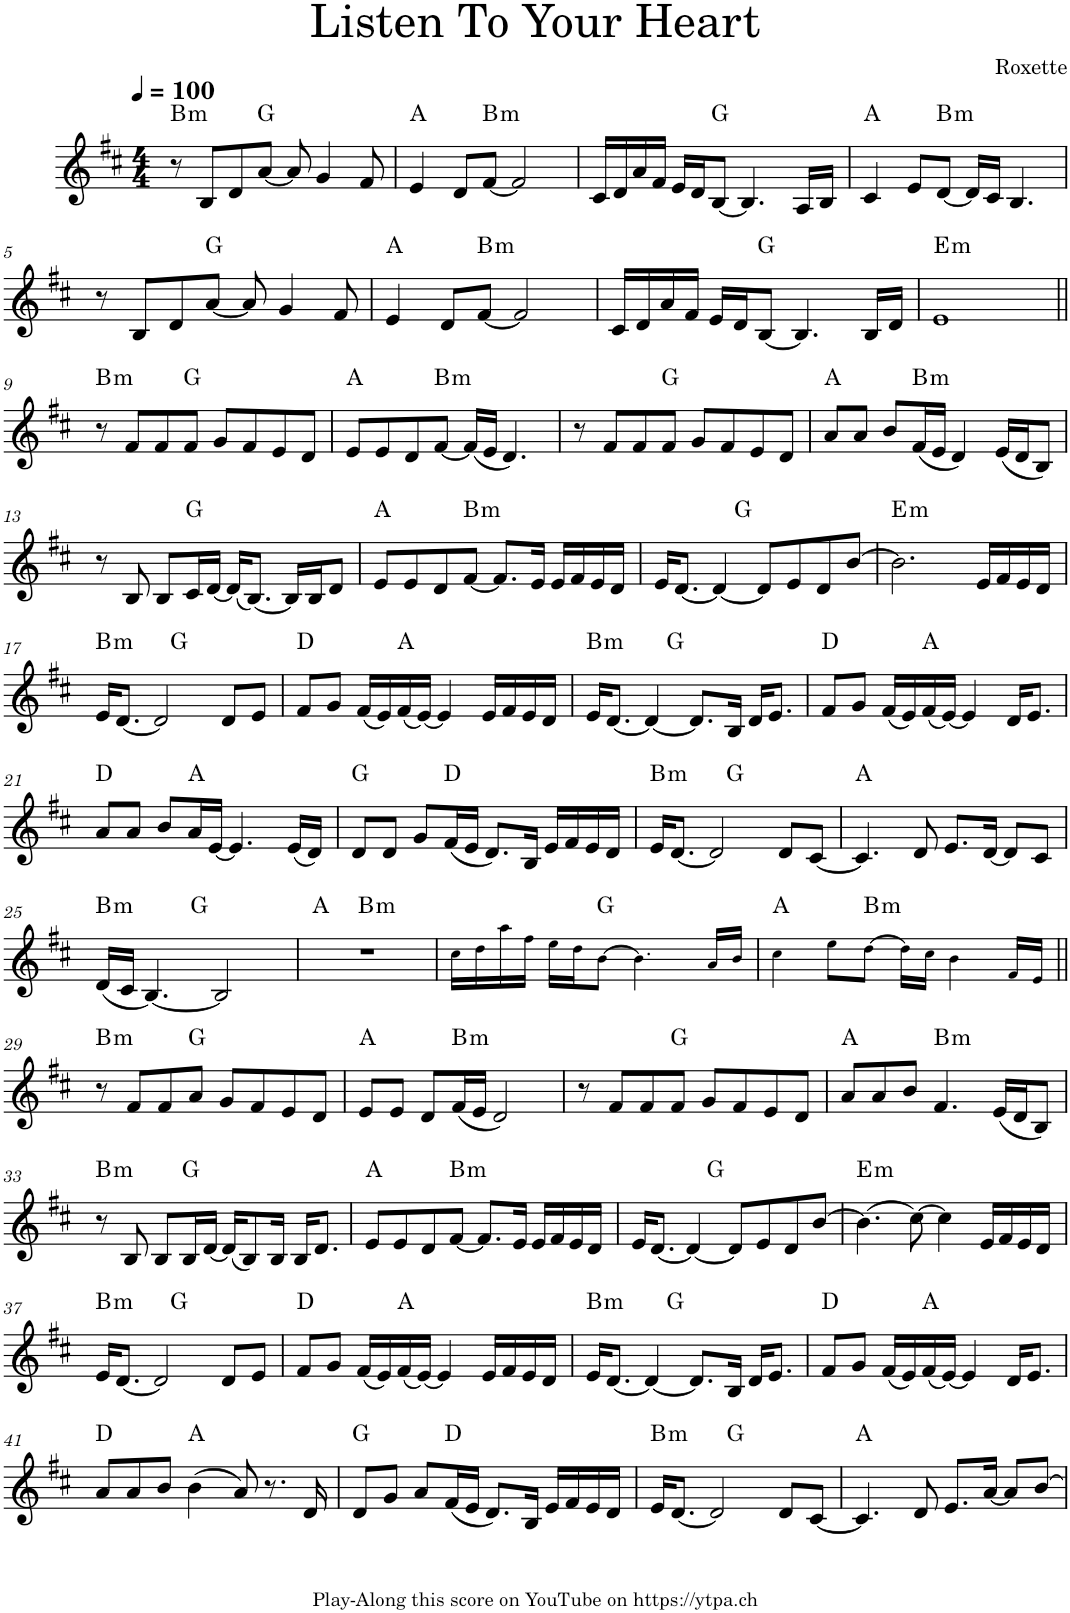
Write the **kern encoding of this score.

**kern	**harte
*part1	*part1
*staff1	*
*I"Piano	*
*I'Pno.	*
*clefG2	*
*k[f#c#]	*
*M4/4	*
*MM100	*
=1	=1
!	!LO:H:kt=m
8r	B:min
8B/L	.
8d/	.
[8a/J	G:maj
8a/]	.
4g/	.
8f#/	.
=2	=2
4e/	A:maj
8d/L	.
!	!LO:H:kt=m
[8f#/J	B:min
2f#/]	.
=3	=3
16c#/LL	.
16d/	.
16a/	.
16f#/JJ	.
16e/LL	.
16d/J	.
[8B/J	G:maj
4.B/]	.
16A/LL	.
16B/JJ	.
=4	=4
4c#/	A:maj
8e/L	.
!	!LO:H:kt=m
[8d/J	B:min
16d/LL]	.
16c#/JJ	.
4.B/	.
!!LO:LB:g=z
=5	=5
8r	.
8B/L	.
8d/	.
[8a/J	G:maj
8a/]	.
4g/	.
8f#/	.
=6	=6
4e/	A:maj
8d/L	.
!	!LO:H:kt=m
[8f#/J	B:min
2f#/]	.
=7	=7
16c#/LL	.
16d/	.
16a/	.
16f#/JJ	.
16e/LL	.
16d/J	.
[8B/J	G:maj
4.B/]	.
16B/LL	.
16d/JJ	.
=8	=8
!	!LO:H:kt=m
1e	E:min
!!LO:LB:g=z
=9||	=9||
!	!LO:H:kt=m
8r	B:min
8f#/L	.
8f#/	.
8f#/J	G:maj
8g/L	.
8f#/	.
8e/	.
8d/J	.
=10	=10
8e/L	A:maj
8e/	.
8d/	.
!	!LO:H:kt=m
[8f#/J	B:min
(16f#/LL]	.
16e/JJ	.
4.d/)	.
=11	=11
*^	*
8r	8ryy	.
8f#/L	2..ryy	.
8f#/	.	.
8f#/J	.	G:maj
8g/L	.	.
8f#/	.	.
8e/	.	.
8d/J	.	.
*v	*v	*
=12	=12
8a/L	A:maj
8a/J	.
8b/L	.
!	!LO:H:kt=m
(16f#/L	B:min
16e/JJ	.
4d/)	.
(16e/LL	.
16d/J	.
8B/J)	.
!!LO:LB:g=z
=13	=13
8r	.
8B/	.
8B/L	.
16c#/L	G:maj
[16d/JJ	.
(16d/KL]	.
[8.B/J)	.
16B/LL]	.
16B/J	.
8d/J	.
=14	=14
8e/L	A:maj
8e/	.
8d/	.
!	!LO:H:kt=m
[8f#/J	B:min
8.f#/L]	.
16e/Jk	.
16e/LL	.
16f#/	.
16e/	.
16d/JJ	.
=15	=15
*^	*
16e/KL	4.ryy	.
[8.d/J	.	.
4d/_	.	.
.	2ryy	G:maj
8d/L]	.	.
8e/	.	.
8d/	.	.
[8b/J	8ryy	.
=16	=16	=16
!	!	!LO:H:kt=m
*v	*v	*
2.b\]	E:min
16e/LL	.
16f#/	.
16e/	.
16d/JJ	.
!!LO:LB:g=z
=17	=17
!	!LO:H:kt=m
*^	*
16e/KL	4.ryy	B:min
[8.d/J	.	.
2d/]	.	.
.	2ryy	G:maj
8d/L	.	.
8e/J	8ryy	.
*v	*v	*
=18	=18
8f#/L	D:maj
8g/J	.
(16f#/LL	.
16e/)	.
(16f#/	A:maj
[16e/JJ)	.
4e/]	.
16e/LL	.
16f#/	.
16e/	.
16d/JJ	.
=19	=19
!	!LO:H:kt=m
*^	*
16e/KL	4.ryy	B:min
[8.d/J	.	.
4d/_	.	.
.	2ryy	G:maj
8.d/L]	.	.
16B/Jk	.	.
16d/KL	.	.
8.e/J	.	.
.	8ryy	.
*v	*v	*
=20	=20
8f#/L	D:maj
8g/J	.
(16f#/LL	.
16e/)	.
(16f#/	A:maj
[16e/JJ)	.
4e/]	.
16d/KL	.
8.e/J	.
!!LO:LB:g=z
=21	=21
8a/L	D:maj
8a/J	.
8b/L	.
16a/L	A:maj
[16e/JJ	.
4.e/]	.
(16e/LL	.
16d/JJ)	.
=22	=22
8d/L	G:maj
8d/J	.
8g/L	.
(16f#/L	D:maj
16e/JJ	.
8.d/L)	.
16B/Jk	.
16e/LL	.
16f#/	.
16e/	.
16d/JJ	.
=23	=23
!	!LO:H:kt=m
*^	*
16e/KL	4.ryy	B:min
[8.d/J	.	.
2d/]	.	.
.	2ryy	G:maj
8d/L	.	.
[8c#/J	8ryy	.
*v	*v	*
=24	=24
4.c#/]	A:maj
8d/	.
8.e/L	.
[16d/Jk	.
8d/L]	.
8c#/J	.
!!LO:LB:g=z
=25	=25
!	!LO:H:kt=m
*^	*
(16d/LL	4.ryy	B:min
16c#/JJ	.	.
[4.B/)	.	.
.	2ryy	G:maj
2B/]	.	.
.	8ryy	.
=26	=26	=26
1r	4.ryy	A:maj
!	!	!LO:H:kt=m
.	2ryy	B:min
.	8ryy	.
=27	=27	=27
16cc#!\LL	8ryy	.
16dd!\	.	.
16aa!\	2..ryy	.
16ff#!\JJ	.	.
16ee!\LL	.	.
16dd!\J	.	.
[8b!\J	.	G:maj
4.b!\]	.	.
16a!/LL	.	.
16b!/JJ	.	.
*v	*v	*
=28	=28
4cc#!\	A:maj
8ee!\L	.
!	!LO:H:kt=m
[8dd!\J	B:min
16dd!\LL]	.
16cc#!\JJ	.
4b!\	.
16f#!/LL	.
16e!/JJ	.
!!LO:LB:g=z
=29||	=29||
!	!LO:H:kt=m
8r	B:min
8f#/L	.
8f#/	.
8a/J	G:maj
8g/L	.
8f#/	.
8e/	.
8d/J	.
=30	=30
8e/L	A:maj
8e/J	.
8d/L	.
!	!LO:H:kt=m
(16f#/L	B:min
16e/JJ	.
2d/)	.
=31	=31
*^	*
8r	8ryy	.
8f#/L	2..ryy	.
8f#/	.	.
8f#/J	.	G:maj
8g/L	.	.
8f#/	.	.
8e/	.	.
8d/J	.	.
*v	*v	*
=32	=32
8a/L	A:maj
8a/	.
8b/J	.
!	!LO:H:kt=m
4.f#/	B:min
(16e/LL	.
16d/J	.
8B/J)	.
!!LO:LB:g=z
=33	=33
!	!LO:H:kt=m
8r	B:min
8B/	.
8B/L	.
16B/L	G:maj
[16d/JJ	.
(16d/KL]	.
8B/)	.
16B/Jk	.
16B/KL	.
8.d/J	.
=34	=34
8e/L	A:maj
8e/	.
8d/	.
!	!LO:H:kt=m
[8f#/J	B:min
8.f#/L]	.
16e/Jk	.
16e/LL	.
16f#/	.
16e/	.
16d/JJ	.
=35	=35
*^	*
16e/KL	4.ryy	.
[8.d/J	.	.
4d/_	.	.
.	2ryy	G:maj
8d/L]	.	.
8e/	.	.
8d/	.	.
[8b/J	8ryy	.
=36	=36	=36
!	!	!LO:H:kt=m
*v	*v	*
(4.b\]	E:min
[8cc#\)	.
4cc#\]	.
16e/LL	.
16f#/	.
16e/	.
16d/JJ	.
!!LO:LB:g=z
=37	=37
!	!LO:H:kt=m
*^	*
16e/KL	4.ryy	B:min
[8.d/J	.	.
2d/]	.	.
.	2ryy	G:maj
8d/L	.	.
8e/J	8ryy	.
*v	*v	*
=38	=38
8f#/L	D:maj
8g/J	.
(16f#/LL	.
16e/)	.
(16f#/	A:maj
[16e/JJ)	.
4e/]	.
16e/LL	.
16f#/	.
16e/	.
16d/JJ	.
=39	=39
!	!LO:H:kt=m
*^	*
16e/KL	4.ryy	B:min
[8.d/J	.	.
4d/_	.	.
.	2ryy	G:maj
8.d/L]	.	.
16B/Jk	.	.
16d/KL	.	.
8.e/J	.	.
.	8ryy	.
*v	*v	*
=40	=40
8f#/L	D:maj
8g/J	.
(16f#/LL	.
16e/)	.
(16f#/	A:maj
[16e/JJ)	.
4e/]	.
16d/KL	.
8.e/J	.
!!LO:LB:g=z
=41	=41
8a/L	D:maj
8a/	.
8b/J	.
(4b\	A:maj
8a/)	.
8.r	.
16d/	.
=42	=42
8d/L	G:maj
8g/J	.
8a/L	.
(16f#/L	D:maj
16e/JJ	.
8.d/L)	.
16B/Jk	.
16e/LL	.
16f#/	.
16e/	.
16d/JJ	.
=43	=43
!	!LO:H:kt=m
*^	*
16e/KL	4.ryy	B:min
[8.d/J	.	.
2d/]	.	.
.	2ryy	G:maj
8d/L	.	.
[8c#/J	8ryy	.
*v	*v	*
=44	=44
4.c#/]	A:maj
8d/	.
8.e/L	.
[16a/Jk	.
8a/L]	.
[8b/J	.
=	=
*-	*-
